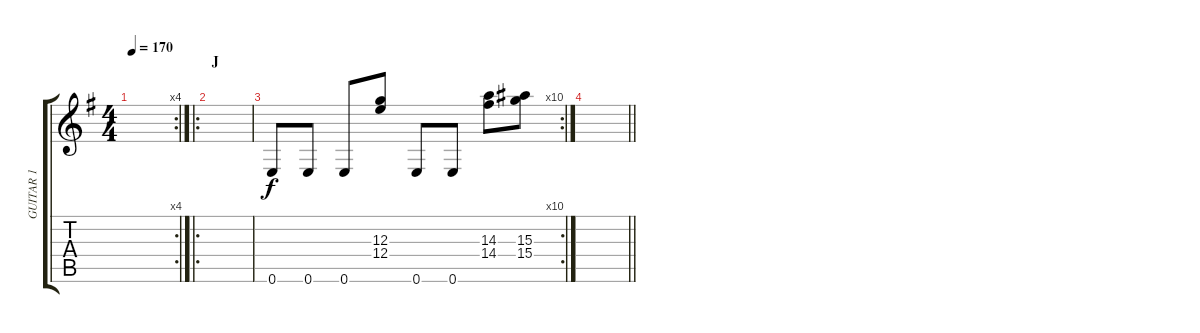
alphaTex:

\track ("GUITAR 1" "GUITAR 1") {instrument distortionguitar}
\staff {score tabs}
\tuning (E4 B3 G3 E3 A2 E2) {hide}
\rc 4
\ts (4 4)
\tempo 170
\clef g2
\ks eminor
|
\ro
\section ("" "J")
|
\rc 10
0.6.8 0.6.8 0.6.8 (12.3 12.4).8 0.6.8 0.6.8 (14.3 14.4).8 (15.3 15.4).8 |
\barLineRight lightlight
